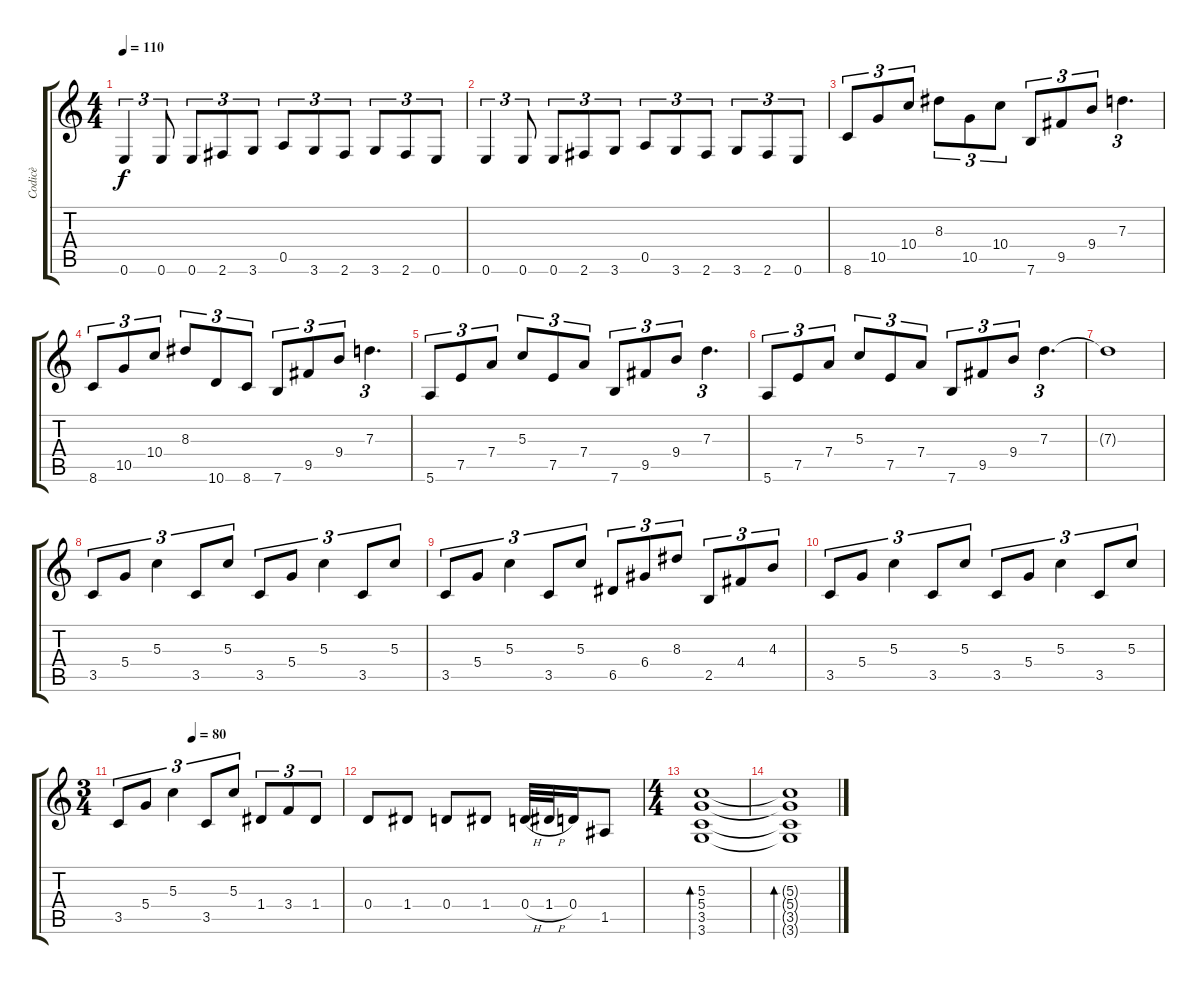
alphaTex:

\track ("Codicè" "Codicè") {instrument acousticguitarsteel}
\staff {score tabs}
\tuning (E4 B3 G3 D3 A2 E2) {hide}
\ts (4 4)
\tempo 110
\clef g2
\ks c
0.6.4{tu (3 2) dy f} 0.6.8{tu (3 2)} 0.6.8{tu (3 2)} 2.6.8{tu (3 2)} 3.6.8{tu (3 2)} 0.5.8{tu (3 2)} 3.6.8{tu (3 2)} 2.6.8{tu (3 2)} 3.6.8{tu (3 2)} 2.6.8{tu (3 2)} 0.6.8{tu (3 2)} |
0.6.4{tu (3 2)} 0.6.8{tu (3 2)} 0.6.8{tu (3 2)} 2.6.8{tu (3 2)} 3.6.8{tu (3 2)} 0.5.8{tu (3 2)} 3.6.8{tu (3 2)} 2.6.8{tu (3 2)} 3.6.8{tu (3 2)} 2.6.8{tu (3 2)} 0.6.8{tu (3 2)} |
8.6.8{tu (3 2)} 10.5.8{tu (3 2)} 10.4.8{tu (3 2)} 8.3.8{tu (3 2)} 10.5.8{tu (3 2)} 10.4.8{tu (3 2)} 7.6.8{tu (3 2)} 9.5.8{tu (3 2)} 9.4.8{tu (3 2)} 7.3.4{d tu (3 2)} |
8.6.8{tu (3 2)} 10.5.8{tu (3 2)} 10.4.8{tu (3 2)} 8.3.8{tu (3 2)} 10.6.8{tu (3 2)} 8.6.8{tu (3 2)} 7.6.8{tu (3 2)} 9.5.8{tu (3 2)} 9.4.8{tu (3 2)} 7.3.4{d tu (3 2)} |
5.6.8{tu (3 2)} 7.5.8{tu (3 2)} 7.4.8{tu (3 2)} 5.3.8{tu (3 2)} 7.5.8{tu (3 2)} 7.4.8{tu (3 2)} 7.6.8{tu (3 2)} 9.5.8{tu (3 2)} 9.4.8{tu (3 2)} 7.3.4{d tu (3 2)} |
5.6.8{tu (3 2)} 7.5.8{tu (3 2)} 7.4.8{tu (3 2)} 5.3.8{tu (3 2)} 7.5.8{tu (3 2)} 7.4.8{tu (3 2)} 7.6.8{tu (3 2)} 9.5.8{tu (3 2)} 9.4.8{tu (3 2)} 7.3.4{d tu (3 2)} |
7.3{t}.1 |
3.5.8{tu (3 2)} 5.4.8{tu (3 2)} 5.3.4{tu (3 2)} 3.5.8{tu (3 2)} 5.3.8{tu (3 2)} 3.5.8{tu (3 2)} 5.4.8{tu (3 2)} 5.3.4{tu (3 2)} 3.5.8{tu (3 2)} 5.3.8{tu (3 2)} |
3.5.8{tu (3 2)} 5.4.8{tu (3 2)} 5.3.4{tu (3 2)} 3.5.8{tu (3 2)} 5.3.8{tu (3 2)} 6.5.8{tu (3 2)} 6.4.8{tu (3 2)} 8.3.8{tu (3 2)} 2.5.8{tu (3 2)} 4.4.8{tu (3 2)} 4.3.8{tu (3 2)} |
3.5.8{tu (3 2)} 5.4.8{tu (3 2)} 5.3.4{tu (3 2)} 3.5.8{tu (3 2)} 5.3.8{tu (3 2)} 3.5.8{tu (3 2)} 5.4.8{tu (3 2)} 5.3.4{tu (3 2)} 3.5.8{tu (3 2)} 5.3.8{tu (3 2)} |
\ts (3 4)
\tempo (80 0.3333333333333333)
3.5.8{tu (3 2)} 5.4.8{tu (3 2)} 5.3.4{tu (3 2)} 3.5.8{tu (3 2)} 5.3.8{tu (3 2)} 1.4.8{tu (3 2)} 3.4.8{tu (3 2)} 1.4.8{tu (3 2)} |
0.4.8 1.4.8 0.4.8 1.4.8 0.4{h}.32 1.4{h}.32 0.4.16 1.5.8 |
\ts (4 4)
(5.3 5.4 3.5 3.6).1{bd 120} |
(5.3{t} 5.4{t} 3.5{t} 3.6{t}).1{bd 120}
